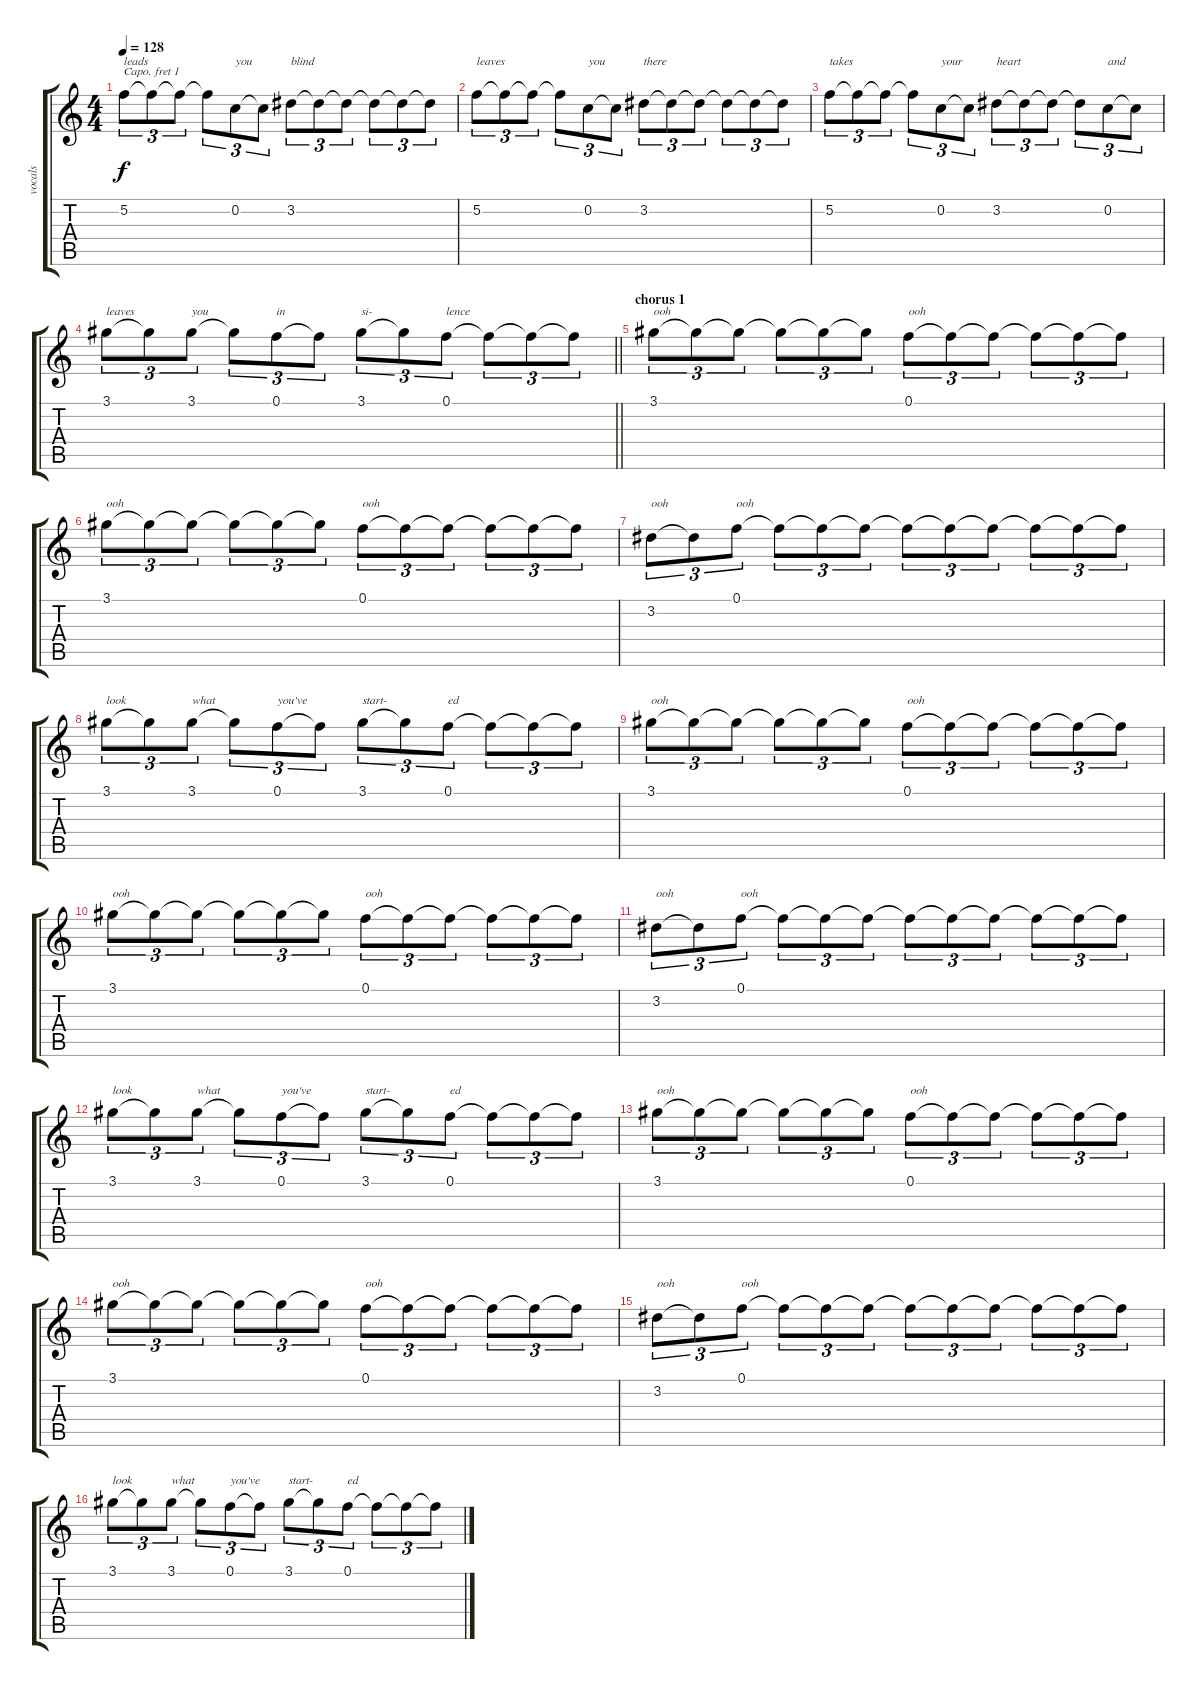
\track ("vocals" "vocals") {instrument electricguitarjazz}
\staff {score tabs}
\capo 1
\tuning (E4 B3 G3 D3 A2 E2) {hide}
\ts (4 4)
\tempo 128
\clef g2
\ks c
5.2.8{tu (3 2) txt "leads" dy f} 5.2{t}.8{tu (3 2)} 5.2{t}.8{tu (3 2)} 5.2{t}.8{tu (3 2)} 0.2.8{tu (3 2) txt "you"} 0.2{t}.8{tu (3 2)} 3.2.8{tu (3 2) txt "blind"} 3.2{t}.8{tu (3 2)} 3.2{t}.8{tu (3 2)} 3.2{t}.8{tu (3 2)} 3.2{t}.8{tu (3 2)} 3.2{t}.8{tu (3 2)} |
5.2.8{tu (3 2) txt "leaves"} 5.2{t}.8{tu (3 2)} 5.2{t}.8{tu (3 2)} 5.2{t}.8{tu (3 2)} 0.2.8{tu (3 2) txt "you"} 0.2{t}.8{tu (3 2)} 3.2.8{tu (3 2) txt "there"} 3.2{t}.8{tu (3 2)} 3.2{t}.8{tu (3 2)} 3.2{t}.8{tu (3 2)} 3.2{t}.8{tu (3 2)} 3.2{t}.8{tu (3 2)} |
5.2.8{tu (3 2) txt "takes"} 5.2{t}.8{tu (3 2)} 5.2{t}.8{tu (3 2)} 5.2{t}.8{tu (3 2)} 0.2.8{tu (3 2) txt "your"} 0.2{t}.8{tu (3 2)} 3.2.8{tu (3 2) txt "heart"} 3.2{t}.8{tu (3 2)} 3.2{t}.8{tu (3 2)} 3.2{t}.8{tu (3 2)} 0.2.8{tu (3 2) txt "and"} 0.2{t}.8{tu (3 2)} |
\barLineRight lightlight
3.1.8{tu (3 2) txt "leaves"} 3.1{t}.8{tu (3 2)} 3.1.8{tu (3 2) txt "you"} 3.1{t}.8{tu (3 2)} 0.1.8{tu (3 2) txt "in"} 0.1{t}.8{tu (3 2)} 3.1.8{tu (3 2) txt "si-"} 3.1{t}.8{tu (3 2)} 0.1.8{tu (3 2) txt "lence"} 0.1{t}.8{tu (3 2)} 0.1{t}.8{tu (3 2)} 0.1{t}.8{tu (3 2)} |
\section ("" "chorus 1")
3.1.8{tu (3 2) txt "ooh"} 3.1{t}.8{tu (3 2)} 3.1{t}.8{tu (3 2)} 3.1{t}.8{tu (3 2)} 3.1{t}.8{tu (3 2)} 3.1{t}.8{tu (3 2)} 0.1.8{tu (3 2) txt "ooh"} 0.1{t}.8{tu (3 2)} 0.1{t}.8{tu (3 2)} 0.1{t}.8{tu (3 2)} 0.1{t}.8{tu (3 2)} 0.1{t}.8{tu (3 2)} |
3.1.8{tu (3 2) txt "ooh"} 3.1{t}.8{tu (3 2)} 3.1{t}.8{tu (3 2)} 3.1{t}.8{tu (3 2)} 3.1{t}.8{tu (3 2)} 3.1{t}.8{tu (3 2)} 0.1.8{tu (3 2) txt "ooh"} 0.1{t}.8{tu (3 2)} 0.1{t}.8{tu (3 2)} 0.1{t}.8{tu (3 2)} 0.1{t}.8{tu (3 2)} 0.1{t}.8{tu (3 2)} |
3.2.8{tu (3 2) txt "ooh"} 3.2{t}.8{tu (3 2)} 0.1.8{tu (3 2) txt "ooh"} 0.1{t}.8{tu (3 2)} 0.1{t}.8{tu (3 2)} 0.1{t}.8{tu (3 2)} 0.1{t}.8{tu (3 2)} 0.1{t}.8{tu (3 2)} 0.1{t}.8{tu (3 2)} 0.1{t}.8{tu (3 2)} 0.1{t}.8{tu (3 2)} 0.1{t}.8{tu (3 2)} |
3.1.8{tu (3 2) txt "look "} 3.1{t}.8{tu (3 2)} 3.1.8{tu (3 2) txt "what"} 3.1{t}.8{tu (3 2)} 0.1.8{tu (3 2) txt "you've"} 0.1{t}.8{tu (3 2)} 3.1.8{tu (3 2) txt "start-"} 3.1{t}.8{tu (3 2)} 0.1.8{tu (3 2) txt "ed"} 0.1{t}.8{tu (3 2)} 0.1{t}.8{tu (3 2)} 0.1{t}.8{tu (3 2)} |
3.1.8{tu (3 2) txt "ooh"} 3.1{t}.8{tu (3 2)} 3.1{t}.8{tu (3 2)} 3.1{t}.8{tu (3 2)} 3.1{t}.8{tu (3 2)} 3.1{t}.8{tu (3 2)} 0.1.8{tu (3 2) txt "ooh"} 0.1{t}.8{tu (3 2)} 0.1{t}.8{tu (3 2)} 0.1{t}.8{tu (3 2)} 0.1{t}.8{tu (3 2)} 0.1{t}.8{tu (3 2)} |
3.1.8{tu (3 2) txt "ooh"} 3.1{t}.8{tu (3 2)} 3.1{t}.8{tu (3 2)} 3.1{t}.8{tu (3 2)} 3.1{t}.8{tu (3 2)} 3.1{t}.8{tu (3 2)} 0.1.8{tu (3 2) txt "ooh"} 0.1{t}.8{tu (3 2)} 0.1{t}.8{tu (3 2)} 0.1{t}.8{tu (3 2)} 0.1{t}.8{tu (3 2)} 0.1{t}.8{tu (3 2)} |
3.2.8{tu (3 2) txt "ooh"} 3.2{t}.8{tu (3 2)} 0.1.8{tu (3 2) txt "ooh"} 0.1{t}.8{tu (3 2)} 0.1{t}.8{tu (3 2)} 0.1{t}.8{tu (3 2)} 0.1{t}.8{tu (3 2)} 0.1{t}.8{tu (3 2)} 0.1{t}.8{tu (3 2)} 0.1{t}.8{tu (3 2)} 0.1{t}.8{tu (3 2)} 0.1{t}.8{tu (3 2)} |
3.1.8{tu (3 2) txt "look "} 3.1{t}.8{tu (3 2)} 3.1.8{tu (3 2) txt "what"} 3.1{t}.8{tu (3 2)} 0.1.8{tu (3 2) txt "you've"} 0.1{t}.8{tu (3 2)} 3.1.8{tu (3 2) txt "start-"} 3.1{t}.8{tu (3 2)} 0.1.8{tu (3 2) txt "ed"} 0.1{t}.8{tu (3 2)} 0.1{t}.8{tu (3 2)} 0.1{t}.8{tu (3 2)} |
3.1.8{tu (3 2) txt "ooh"} 3.1{t}.8{tu (3 2)} 3.1{t}.8{tu (3 2)} 3.1{t}.8{tu (3 2)} 3.1{t}.8{tu (3 2)} 3.1{t}.8{tu (3 2)} 0.1.8{tu (3 2) txt "ooh"} 0.1{t}.8{tu (3 2)} 0.1{t}.8{tu (3 2)} 0.1{t}.8{tu (3 2)} 0.1{t}.8{tu (3 2)} 0.1{t}.8{tu (3 2)} |
3.1.8{tu (3 2) txt "ooh"} 3.1{t}.8{tu (3 2)} 3.1{t}.8{tu (3 2)} 3.1{t}.8{tu (3 2)} 3.1{t}.8{tu (3 2)} 3.1{t}.8{tu (3 2)} 0.1.8{tu (3 2) txt "ooh"} 0.1{t}.8{tu (3 2)} 0.1{t}.8{tu (3 2)} 0.1{t}.8{tu (3 2)} 0.1{t}.8{tu (3 2)} 0.1{t}.8{tu (3 2)} |
3.2.8{tu (3 2) txt "ooh"} 3.2{t}.8{tu (3 2)} 0.1.8{tu (3 2) txt "ooh"} 0.1{t}.8{tu (3 2)} 0.1{t}.8{tu (3 2)} 0.1{t}.8{tu (3 2)} 0.1{t}.8{tu (3 2)} 0.1{t}.8{tu (3 2)} 0.1{t}.8{tu (3 2)} 0.1{t}.8{tu (3 2)} 0.1{t}.8{tu (3 2)} 0.1{t}.8{tu (3 2)} |
3.1.8{tu (3 2) txt "look "} 3.1{t}.8{tu (3 2)} 3.1.8{tu (3 2) txt "what"} 3.1{t}.8{tu (3 2)} 0.1.8{tu (3 2) txt "you've"} 0.1{t}.8{tu (3 2)} 3.1.8{tu (3 2) txt "start-"} 3.1{t}.8{tu (3 2)} 0.1.8{tu (3 2) txt "ed"} 0.1{t}.8{tu (3 2)} 0.1{t}.8{tu (3 2)} 0.1{t}.8{tu (3 2)}
